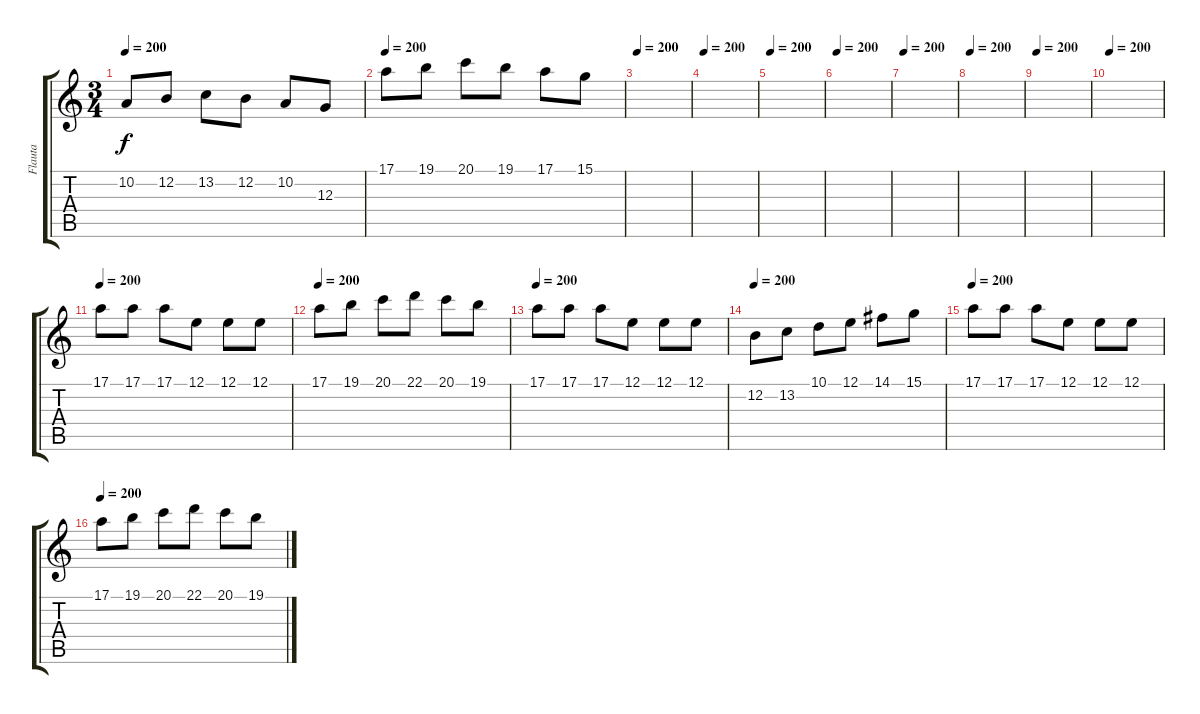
\track ("Flauta" "Flauta") {instrument flute}
\staff {score tabs}
\tuning (E4 B3 G3 D3 A2 E2) {hide}
\ts (3 4)
\tempo 200
\clef g2
\ks c
10.2.8{dy f} 12.2.8 13.2.8 12.2.8 10.2.8 12.3.8 |
\tempo 200
17.1.8 19.1.8 20.1.8 19.1.8 17.1.8 15.1.8 |
\tempo 200
|
\tempo 200
|
\tempo 200
|
\tempo 200
|
\tempo 200
|
\tempo 200
|
\tempo 200
|
\tempo 200
|
\tempo 200
17.1.8 17.1.8 17.1.8 12.1.8 12.1.8 12.1.8 |
\tempo 200
17.1.8 19.1.8 20.1.8 22.1.8 20.1.8 19.1.8 |
\tempo 200
17.1.8 17.1.8 17.1.8 12.1.8 12.1.8 12.1.8 |
\tempo 200
12.2.8 13.2.8 10.1.8 12.1.8 14.1.8 15.1.8 |
\tempo 200
17.1.8 17.1.8 17.1.8 12.1.8 12.1.8 12.1.8 |
\tempo 200
17.1.8 19.1.8 20.1.8 22.1.8 20.1.8 19.1.8
